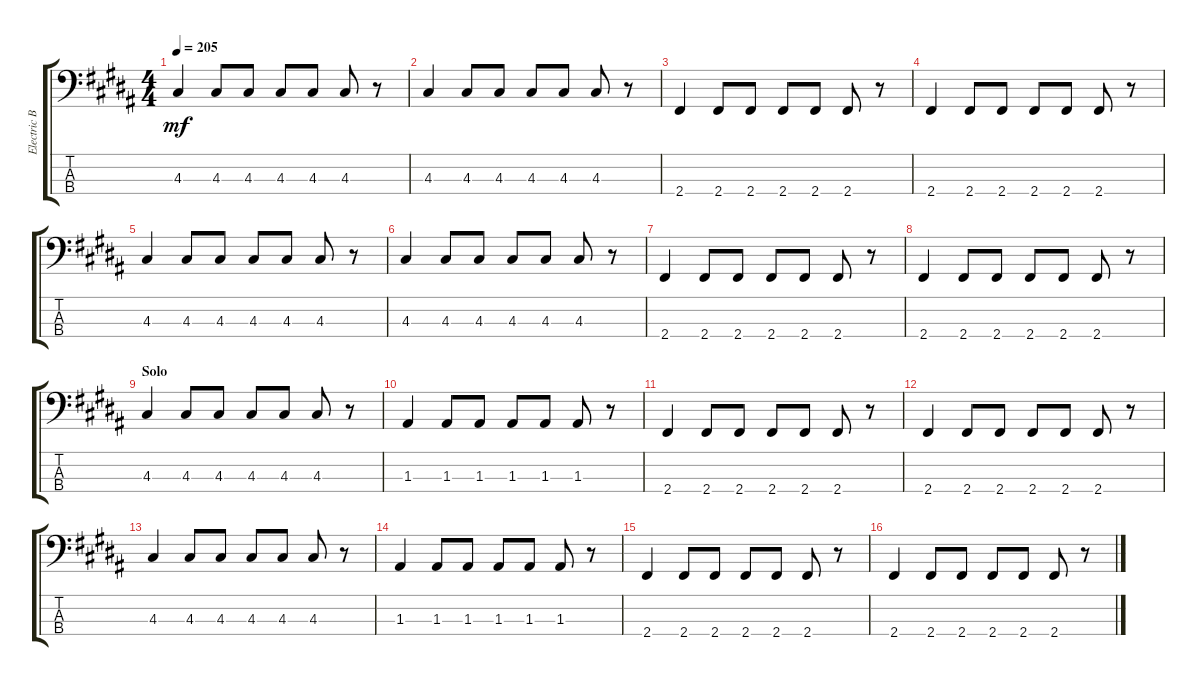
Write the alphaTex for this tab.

\track ("Electric Bass" "Electric B") {instrument electricbassfinger}
\staff {score tabs}
\tuning (G2 D2 A1 E1) {hide}
\ts (4 4)
\tempo 205
\clef f4
\ks b
4.3.4{dy mf} 4.3.8 4.3.8 4.3.8 4.3.8 4.3.8 r.8 |
4.3.4 4.3.8 4.3.8 4.3.8 4.3.8 4.3.8 r.8 |
2.4.4 2.4.8 2.4.8 2.4.8 2.4.8 2.4.8 r.8 |
2.4.4 2.4.8 2.4.8 2.4.8 2.4.8 2.4.8 r.8 |
4.3.4 4.3.8 4.3.8 4.3.8 4.3.8 4.3.8 r.8 |
4.3.4 4.3.8 4.3.8 4.3.8 4.3.8 4.3.8 r.8 |
2.4.4 2.4.8 2.4.8 2.4.8 2.4.8 2.4.8 r.8 |
2.4.4 2.4.8 2.4.8 2.4.8 2.4.8 2.4.8 r.8 |
\section ("" "Solo")
4.3.4 4.3.8 4.3.8 4.3.8 4.3.8 4.3.8 r.8 |
1.3.4 1.3.8 1.3.8 1.3.8 1.3.8 1.3.8 r.8 |
2.4.4 2.4.8 2.4.8 2.4.8 2.4.8 2.4.8 r.8 |
2.4.4 2.4.8 2.4.8 2.4.8 2.4.8 2.4.8 r.8 |
4.3.4 4.3.8 4.3.8 4.3.8 4.3.8 4.3.8 r.8 |
1.3.4 1.3.8 1.3.8 1.3.8 1.3.8 1.3.8 r.8 |
2.4.4 2.4.8 2.4.8 2.4.8 2.4.8 2.4.8 r.8 |
2.4.4 2.4.8 2.4.8 2.4.8 2.4.8 2.4.8 r.8
